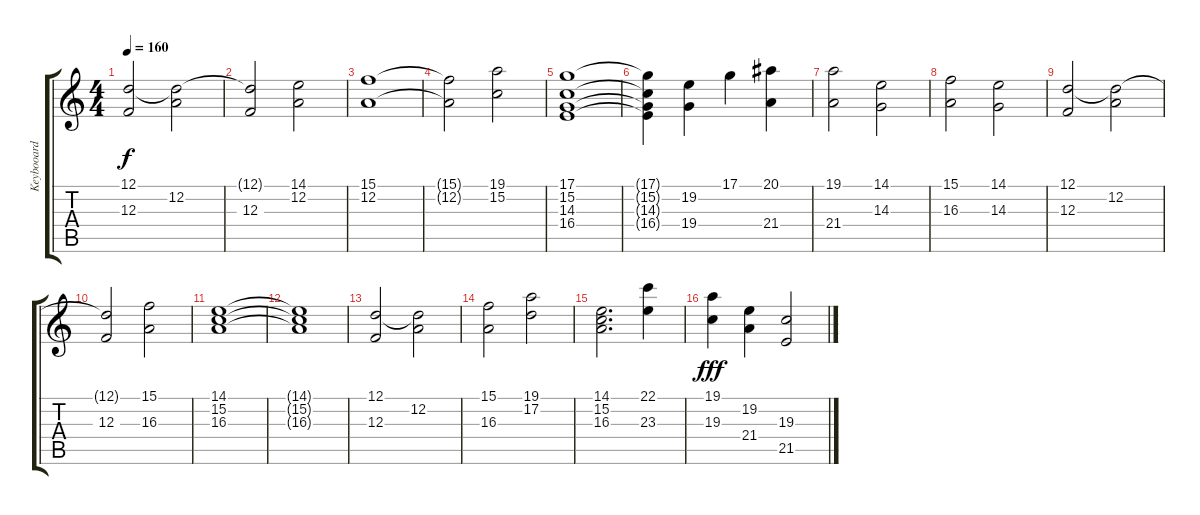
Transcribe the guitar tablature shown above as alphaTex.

\track ("Keybooard" "Keybooard") {instrument synthstrings1}
\staff {score tabs}
\tuning (D4 A3 F3 C3 G2 D2) {hide}
\ts (4 4)
\tempo 160
\clef g2
\ks c
(12.1 12.3).2{dy f} (12.1{t} 12.2).2 |
(12.1{t} 12.3).2 (14.1 12.2).2 |
(15.1 12.2).1 |
(15.1{t} 12.2{t}).2 (19.1 15.2).2 |
(17.1 15.2 14.3 16.4).1 |
(17.1{t} 15.2{t} 14.3{t} 16.4{t}).4 (19.2 19.4).4 17.1.4 (20.1 21.4).4 |
(19.1 21.4).2 (14.1 14.3).2 |
(15.1 16.3).2 (14.1 14.3).2 |
(12.1 12.3).2 (12.1{t} 12.2).2 |
(12.1{t} 12.3).2 (15.1 16.3).2 |
(14.1 15.2 16.3).1 |
(14.1{t} 15.2{t} 16.3{t}).1 |
(12.1 12.3).2 (12.1{t} 12.2).2 |
(15.1 16.3).2 (19.1 17.2).2 |
(14.1 15.2 16.3).2{d} (22.1 23.3).4 |
(19.1 19.3).4{dy fff} (19.2 21.4).4 (19.3 21.5).2
